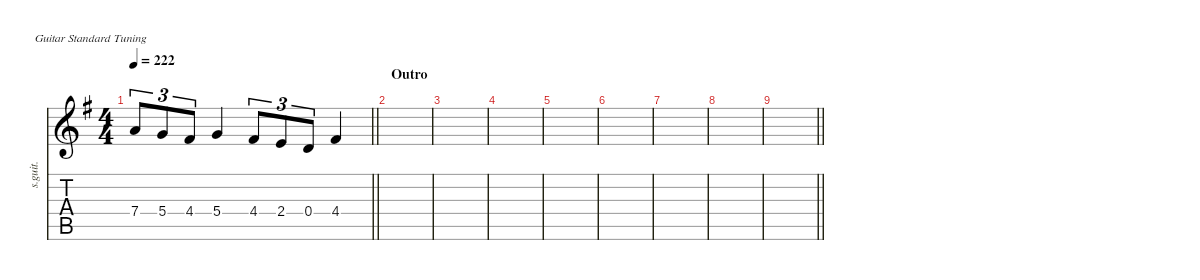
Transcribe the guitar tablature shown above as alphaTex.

\defaultSystemsLayout 4
\hideDynamics
\bracketExtendMode nobrackets
\otherSystemsTrackNameOrientation horizontal
\track ("Guitar 2" "s.guit.") {defaultSystemsLayout 32 instrument electricguitarclean}
\staff {score tabs}
\tuning (E4 B3 G3 D3 A2 E2)
\ts (4 4)
\tempo 222
\clef g2
\barLineRight lightlight
\ks eminor
7.4{acc forcenatural}.8{tu (3 2) dy f beam Up} 5.4{acc forcenatural}.8{tu (3 2) beam Up} 4.4{acc #}.8{tu (3 2) beam Up} 5.4{acc forcenatural}.4{beam Up} 4.4{acc #}.8{tu (3 2) beam Up} 2.4{acc forcenatural}.8{tu (3 2) beam Up} 0.4{acc forcenatural}.8{tu (3 2) beam Up} 4.4{acc #}.4{beam Up} |
\section ("" "Outro")
|
|
|
|
|
|
|
\barLineRight lightlight
